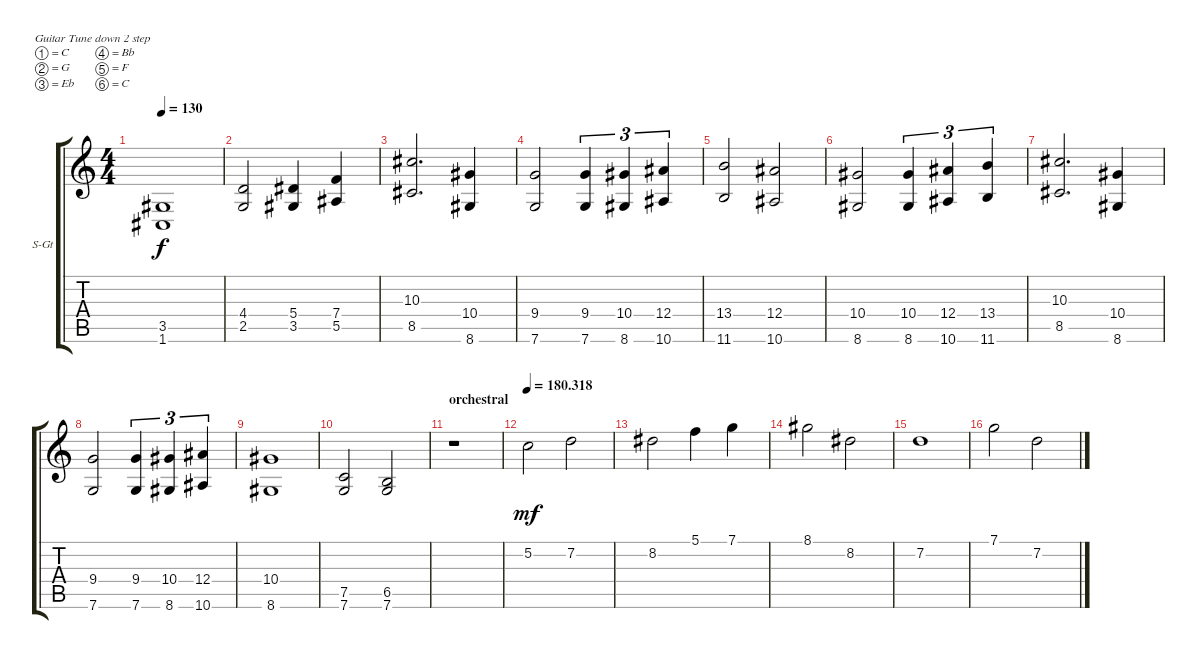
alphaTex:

\bracketExtendMode groupsimilarinstruments
\firstSystemTrackNameOrientation horizontal
\otherSystemsTrackNameOrientation horizontal
\track ("Guitar 1" "S-Gt") {instrument acousticguitarsteel}
\staff {score tabs}
\tuning (C4 G3 Eb3 Bb2 F2 C2)
\ts (4 4)
\tempo 130
\clef g2
\ks c
(1.6 3.5).1{dy f} |
(2.5 4.4).2 (3.5 5.4).4 (5.5 7.4).4 |
(8.5 10.3).2{d} (8.6 10.4).4 |
(7.6 9.4).2 (7.6 9.4).4{tu (3 2)} (8.6 10.4).4{tu (3 2)} (10.6 12.4).4{tu (3 2)} |
(11.6 13.4).2 (10.6 12.4).2 |
(8.6 10.4).2 (8.6 10.4).4{tu (3 2)} (10.6 12.4).4{tu (3 2)} (11.6 13.4).4{tu (3 2)} |
(8.5 10.3).2{d} (8.6 10.4).4 |
(7.6 9.4).2 (7.6 9.4).4{tu (3 2)} (8.6 10.4).4{tu (3 2)} (10.6 12.4).4{tu (3 2)} |
(8.6 10.4).1 |
(7.6 7.5).2 (7.6 6.5).2 |
\section ("" "orchestral")
r.1 |
\tempo
180.318 5.2.2{dy mf} 7.2.2 |
8.2.2 5.1.4 7.1.4 |
8.1.2 8.2.2 |
7.2.1 |
7.1.2 7.2.2
